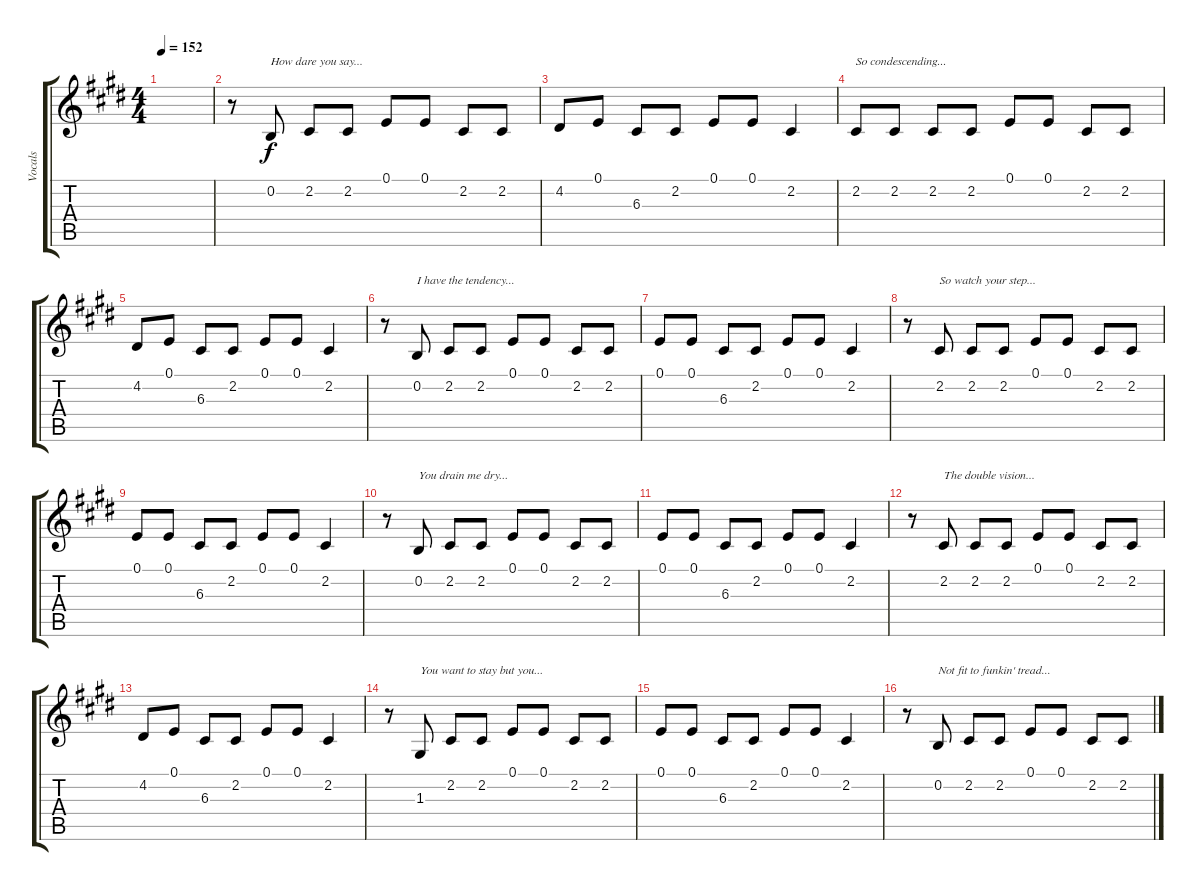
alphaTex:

\track ("Vocals" "Vocals") {instrument lead6voice}
\staff {score tabs}
\tuning (E4 B3 G3 D3 A2 E2) {hide}
\ts (4 4)
\tempo 152
\clef g2
\ks c#minor
|
r.8 0.2.8{txt "How dare you say..."} 2.2.8 2.2.8 0.1.8 0.1.8 2.2.8 2.2.8 |
4.2.8 0.1.8 6.3.8 2.2.8 0.1.8 0.1.8 2.2.4 |
2.2.8{txt "So condescending..."} 2.2.8 2.2.8 2.2.8 0.1.8 0.1.8 2.2.8 2.2.8 |
4.2.8 0.1.8 6.3.8 2.2.8 0.1.8 0.1.8 2.2.4 |
r.8 0.2.8{txt "I have the tendency..."} 2.2.8 2.2.8 0.1.8 0.1.8 2.2.8 2.2.8 |
0.1.8 0.1.8 6.3.8 2.2.8 0.1.8 0.1.8 2.2.4 |
r.8 2.2.8{txt "So watch your step..."} 2.2.8 2.2.8 0.1.8 0.1.8 2.2.8 2.2.8 |
0.1.8 0.1.8 6.3.8 2.2.8 0.1.8 0.1.8 2.2.4 |
r.8 0.2.8{txt "You drain me dry..."} 2.2.8 2.2.8 0.1.8 0.1.8 2.2.8 2.2.8 |
0.1.8 0.1.8 6.3.8 2.2.8 0.1.8 0.1.8 2.2.4 |
r.8 2.2.8{txt "The double vision..."} 2.2.8 2.2.8 0.1.8 0.1.8 2.2.8 2.2.8 |
4.2.8 0.1.8 6.3.8 2.2.8 0.1.8 0.1.8 2.2.4 |
r.8 1.3.8{txt "You want to stay but you..."} 2.2.8 2.2.8 0.1.8 0.1.8 2.2.8 2.2.8 |
0.1.8 0.1.8 6.3.8 2.2.8 0.1.8 0.1.8 2.2.4 |
r.8 0.2.8{txt "Not fit to funkin' tread..."} 2.2.8 2.2.8 0.1.8 0.1.8 2.2.8 2.2.8
